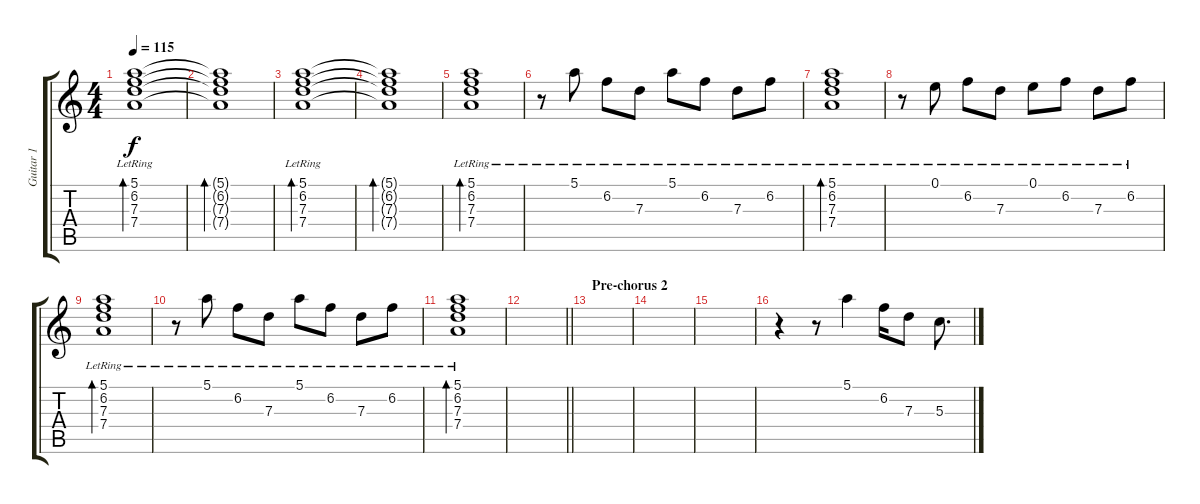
\track ("Guitar 1" "Guitar 1") {instrument electricguitarjazz}
\staff {score tabs}
\tuning (E4 B3 G3 D3 A2 D2) {hide}
\ts (4 4)
\tempo 115
\clef g2
\ks c
(5.1{lr} 6.2{lr} 7.3{lr} 7.4).1{bd 120 dy f} |
(5.1{t} 6.2{t} 7.3{t} 7.4{t}).1{bd 120} |
(5.1{lr} 6.2{lr} 7.3{lr} 7.4).1{bd 120} |
(5.1{t} 6.2{t} 7.3{t} 7.4{t}).1{bd 120} |
(5.1{lr} 6.2{lr} 7.3{lr} 7.4).1{bd 120} |
r.8 5.1{lr}.8 6.2{lr}.8 7.3{lr}.8 5.1{lr}.8 6.2{lr}.8 7.3{lr}.8 6.2{lr}.8 |
(5.1{lr} 6.2{lr} 7.3{lr} 7.4).1{bd 120} |
r.8 0.1{lr}.8 6.2{lr}.8 7.3{lr}.8 0.1{lr}.8 6.2{lr}.8 7.3{lr}.8 6.2{lr}.8 |
(5.1{lr} 6.2{lr} 7.3{lr} 7.4).1{bd 120} |
r.8 5.1{lr}.8 6.2{lr}.8 7.3{lr}.8 5.1{lr}.8 6.2{lr}.8 7.3{lr}.8 6.2{lr}.8 |
(5.1{lr} 6.2{lr} 7.3{lr} 7.4).1{bd 120} |
\barLineRight lightlight
|
\section ("" "Pre-chorus 2")
|
|
|
r.4 r.8 5.1.4 6.2.16 7.3.8 5.3.8{d}
